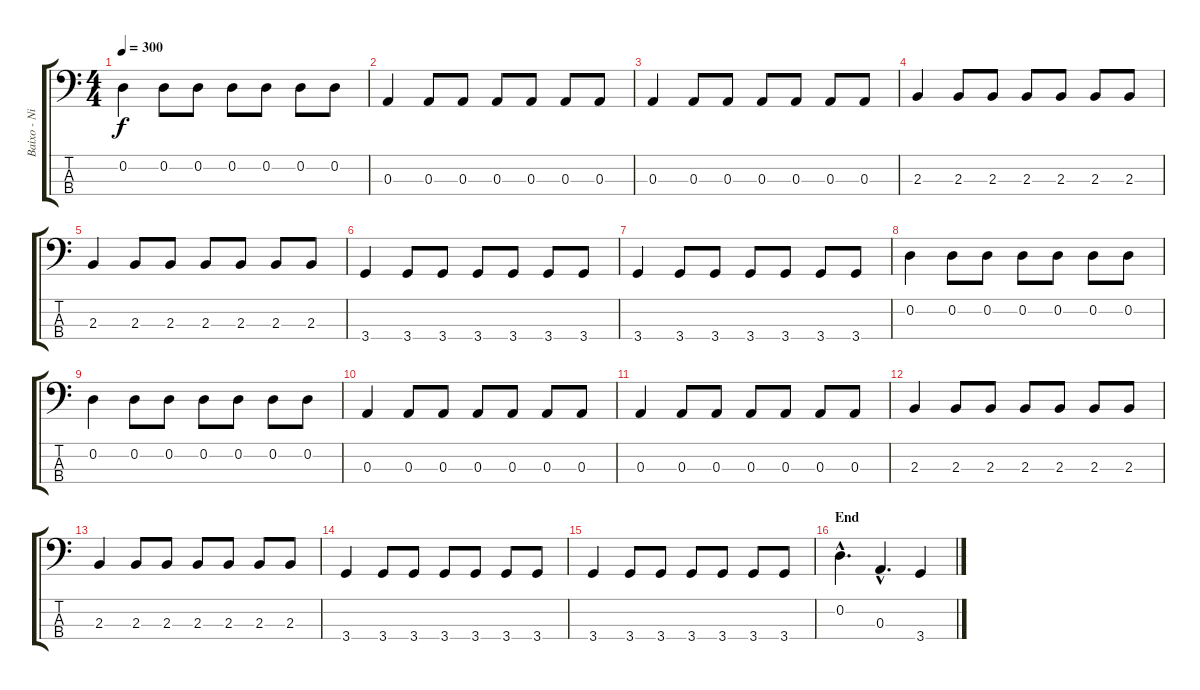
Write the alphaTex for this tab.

\track ("Baixo - Nikola" "Baixo - Ni") {instrument electricbasspick}
\staff {score tabs}
\tuning (G2 D2 A1 E1) {hide}
\ts (4 4)
\tempo 300
\clef f4
\ks c
0.2.4{dy f} 0.2.8 0.2.8 0.2.8 0.2.8 0.2.8 0.2.8 |
0.3.4 0.3.8 0.3.8 0.3.8 0.3.8 0.3.8 0.3.8 |
0.3.4 0.3.8 0.3.8 0.3.8 0.3.8 0.3.8 0.3.8 |
2.3.4 2.3.8 2.3.8 2.3.8 2.3.8 2.3.8 2.3.8 |
2.3.4 2.3.8 2.3.8 2.3.8 2.3.8 2.3.8 2.3.8 |
3.4.4 3.4.8 3.4.8 3.4.8 3.4.8 3.4.8 3.4.8 |
3.4.4 3.4.8 3.4.8 3.4.8 3.4.8 3.4.8 3.4.8 |
0.2.4 0.2.8 0.2.8 0.2.8 0.2.8 0.2.8 0.2.8 |
0.2.4 0.2.8 0.2.8 0.2.8 0.2.8 0.2.8 0.2.8 |
0.3.4 0.3.8 0.3.8 0.3.8 0.3.8 0.3.8 0.3.8 |
0.3.4 0.3.8 0.3.8 0.3.8 0.3.8 0.3.8 0.3.8 |
2.3.4 2.3.8 2.3.8 2.3.8 2.3.8 2.3.8 2.3.8 |
2.3.4 2.3.8 2.3.8 2.3.8 2.3.8 2.3.8 2.3.8 |
3.4.4 3.4.8 3.4.8 3.4.8 3.4.8 3.4.8 3.4.8 |
3.4.4 3.4.8 3.4.8 3.4.8 3.4.8 3.4.8 3.4.8 |
\section ("" "End")
0.2{hac}.4{d} 0.3{hac}.4{d} 3.4.4
